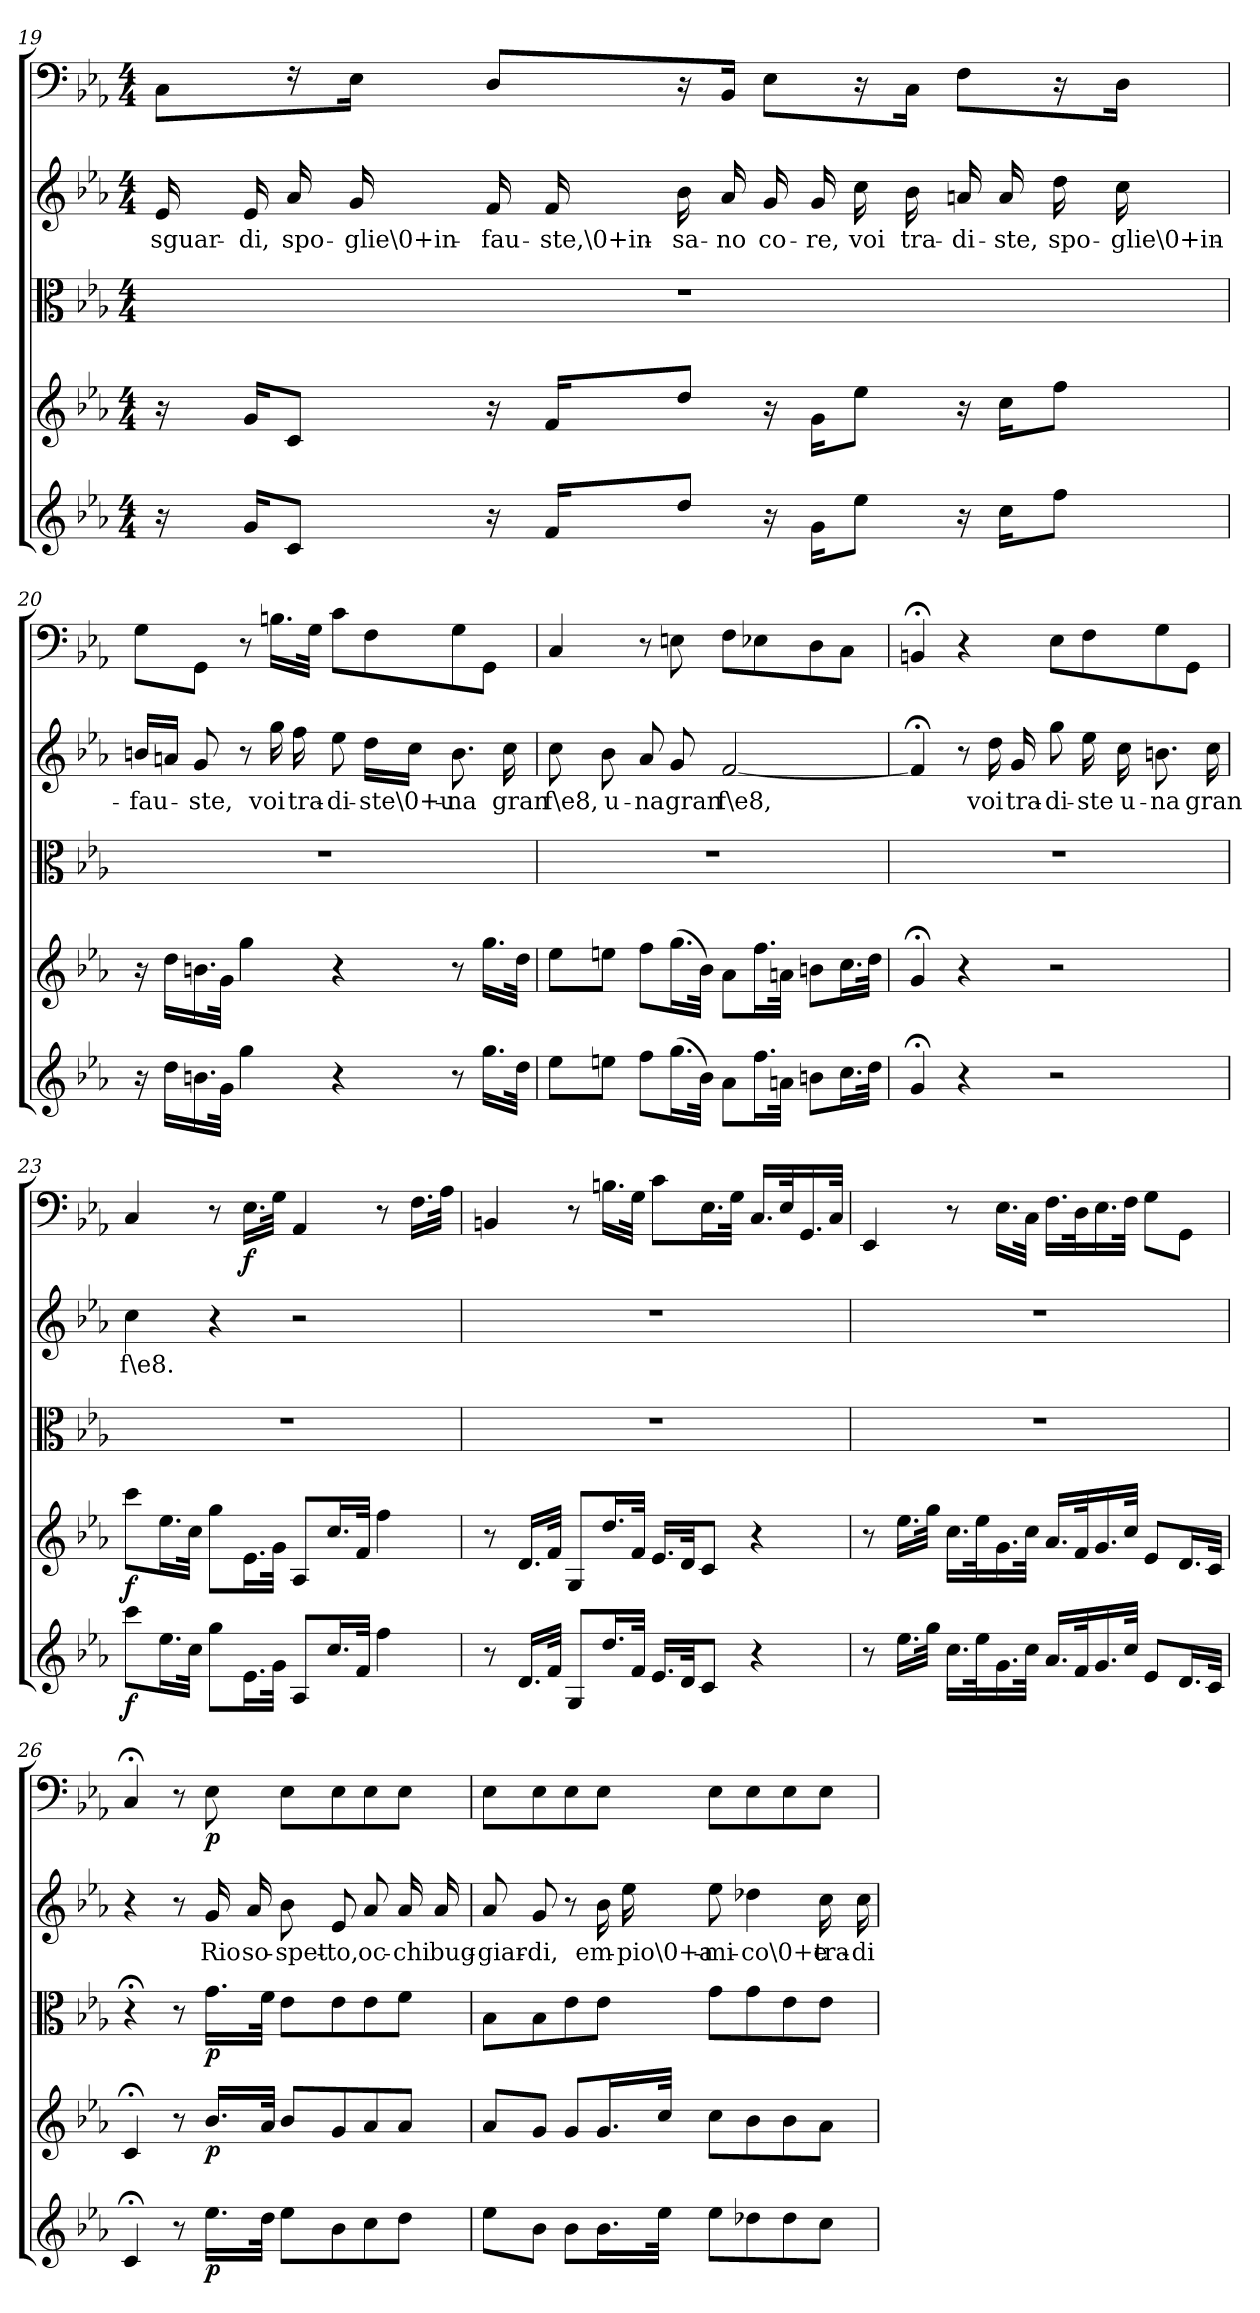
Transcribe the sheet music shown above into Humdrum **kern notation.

**kern	**dynam	**kern	**dynam	**kern	**dynam	**kern	**text	**kern	**dynam
*part5	*part5	*part4	*part4	*part3	*part3	*part2	*part2	*part1	*part1
*staff5	*staff5	*staff4	*staff4	*staff3	*staff3	*staff2	*staff2	*staff1	*staff1
*clefG2	*	*clefG2	*	*clefC3	*	*clefG2	*	*clefF4	*
*k[b-e-a-]	*	*k[b-e-a-]	*	*k[b-e-a-]	*	*k[b-e-a-]	*	*k[b-e-a-]	*
*c:	*	*c:	*	*c:	*	*c:	*	*c:	*
*M4/4	*	*M4/4	*	*M4/4	*	*M4/4	*	*M4/4	*
=19	=19	=19	=19	=19	=19	=19	=19	=19	=19
16r	.	16r	.	1r	.	16e-/	sguar-	8C\L	.
16g/KL	.	16g/KL	.	.	.	16e-/	-di,	.	.
8c/J	.	8c/J	.	.	.	16a-/	spo-	16r	.
.	.	.	.	.	.	16g/	-glie\0+in-	16E-\Jk	.
16r	.	16r	.	.	.	16f/	-fau-	8D/L	.
16f/KL	.	16f/KL	.	.	.	16f/	-ste,\0+in-	.	.
8dd/J	.	8dd/J	.	.	.	16b-\	-sa-	16r	.
.	.	.	.	.	.	16a-/	-no	16BB-/Jk	.
16r	.	16r	.	.	.	16g/	co-	8E-\L	.
16g\KL	.	16g\KL	.	.	.	16g/	-re,	.	.
8ee-\J	.	8ee-\J	.	.	.	16cc\	voi	16r	.
.	.	.	.	.	.	16b-\	tra-	16C\Jk	.
16r	.	16r	.	.	.	16an/	-di-	8F\L	.
16cc\KL	.	16cc\KL	.	.	.	16a/	-ste,	.	.
8ff\J	.	8ff\J	.	.	.	16dd\	spo-	16r	.
.	.	.	.	.	.	16cc\	-glie\0+in-	16D\Jk	.
=20	=20	=20	=20	=20	=20	=20	=20	=20	=20
16r	.	16r	.	1r	.	16bn/LL	-fau-	8G\L	.
16dd\LL	.	16dd\LL	.	.	.	16an/JJ	.	.	.
16.bn\	.	16.bn\	.	.	.	8g/	-ste,	8GG\J	.
32g\JJk	.	32g\JJk	.	.	.	.	.	.	.
4gg\	.	4gg\	.	.	.	8r	.	8r	.
.	.	.	.	.	.	16gg\	voi	16.Bn\LL	.
.	.	.	.	.	.	16ff\	tra-	.	.
.	.	.	.	.	.	.	.	32G\JJk	.
4r	.	4r	.	.	.	8ee-\	-di-	8c\L	.
.	.	.	.	.	.	16dd\LL	-ste\0+u-	8F\	.
.	.	.	.	.	.	16cc\JJ	.	.	.
8r	.	8r	.	.	.	8.b\	-na	8G\	.
16.gg\LL	.	16.gg\LL	.	.	.	.	.	8GG\J	.
.	.	.	.	.	.	16cc\	gran	.	.
32dd\JJk	.	32dd\JJk	.	.	.	.	.	.	.
=21	=21	=21	=21	=21	=21	=21	=21	=21	=21
8ee-\L	.	8ee-\L	.	1r	.	8cc\	f\e8,	4C/	.
8een\J	.	8een\J	.	.	.	8b-\	u-	.	.
8ff\L	.	8ff\L	.	.	.	8a-/	-na	8r	.
(16.gg\L	.	(16.gg\L	.	.	.	8g/	gran	8En\	.
32b-\JJk)	.	32b-\JJk)	.	.	.	.	.	.	.
8a-\L	.	8a-\L	.	.	.	[2f/	f\e8,	8F\L	.
16.ff\L	.	16.ff\L	.	.	.	.	.	8E-X\	.
32an\JJk	.	32an\JJk	.	.	.	.	.	.	.
8bn\L	.	8bn\L	.	.	.	.	.	8D\	.
16.cc\L	.	16.cc\L	.	.	.	.	.	8C\J	.
32dd\JJk	.	32dd\JJk	.	.	.	.	.	.	.
=22	=22	=22	=22	=22	=22	=22	=22	=22	=22
4g;</	.	4g;</	.	1r	.	4f;</]	.	4BBn;</	.
4r	.	4r	.	.	.	8r	.	4r	.
.	.	.	.	.	.	16dd\	voi	.	.
.	.	.	.	.	.	16g/	tra-	.	.
2r	.	2r	.	.	.	8gg\	-di-	8E-\L	.
.	.	.	.	.	.	16ee-\	-ste	8F\	.
.	.	.	.	.	.	16cc\	u-	.	.
.	.	.	.	.	.	8.bn\	-na	8G\	.
.	.	.	.	.	.	.	.	8GG\J	.
.	.	.	.	.	.	16cc\	gran	.	.
=23	=23	=23	=23	=23	=23	=23	=23	=23	=23
8ccc\L	f	8ccc\L	f	1r	.	4cc\	f\e8.	4C/	.
16.ee-\L	.	16.ee-\L	.	.	.	.	.	.	.
32cc\JJk	.	32cc\JJk	.	.	.	.	.	.	.
8gg\L	.	8gg\L	.	.	.	4r	.	8r	.
16.e-\L	.	16.e-\L	.	.	.	.	.	16.E-\LL	f
32g\JJk	.	32g\JJk	.	.	.	.	.	32G\JJk	.
8A-/L	.	8A-/L	.	.	.	2r	.	4AA-/	.
16.cc/L	.	16.cc/L	.	.	.	.	.	.	.
32f/JJk	.	32f/JJk	.	.	.	.	.	.	.
4ff\	.	4ff\	.	.	.	.	.	8r	.
.	.	.	.	.	.	.	.	16.F\LL	.
.	.	.	.	.	.	.	.	32A-\JJk	.
=24	=24	=24	=24	=24	=24	=24	=24	=24	=24
8r	.	8r	.	1r	.	1r	.	4BBn/	.
16.d/LL	.	16.d/LL	.	.	.	.	.	.	.
32f/JJk	.	32f/JJk	.	.	.	.	.	.	.
8G/L	.	8G/L	.	.	.	.	.	8r	.
16.dd/L	.	16.dd/L	.	.	.	.	.	16.Bn\LL	.
32f/JJk	.	32f/JJk	.	.	.	.	.	32G\JJk	.
16.e-/LL	.	16.e-/LL	.	.	.	.	.	8c\L	.
32d/JK	.	32d/JK	.	.	.	.	.	.	.
8c/J	.	8c/J	.	.	.	.	.	16.E-\L	.
.	.	.	.	.	.	.	.	32G\JJk	.
4r	.	4r	.	.	.	.	.	16.C/LL	.
.	.	.	.	.	.	.	.	32E-/K	.
.	.	.	.	.	.	.	.	16.GG/	.
.	.	.	.	.	.	.	.	32C/JJk	.
=25	=25	=25	=25	=25	=25	=25	=25	=25	=25
8r	.	8r	.	1r	.	1r	.	4EE-/	.
16.ee-\LL	.	16.ee-\LL	.	.	.	.	.	.	.
32gg\JJk	.	32gg\JJk	.	.	.	.	.	.	.
16.cc\LL	.	16.cc\LL	.	.	.	.	.	8r	.
32ee-\K	.	32ee-\K	.	.	.	.	.	.	.
16.g\	.	16.g\	.	.	.	.	.	16.E-\LL	.
32cc\JJk	.	32cc\JJk	.	.	.	.	.	32C\JJk	.
16.a-/LL	.	16.a-/LL	.	.	.	.	.	16.F\LL	.
32f/K	.	32f/K	.	.	.	.	.	32D\K	.
16.g/	.	16.g/	.	.	.	.	.	16.E-\	.
32cc/JJk	.	32cc/JJk	.	.	.	.	.	32F\JJk	.
8e-/L	.	8e-/L	.	.	.	.	.	8G\L	.
16.d/L	.	16.d/L	.	.	.	.	.	8GG\J	.
32c/JJk	.	32c/JJk	.	.	.	.	.	.	.
=26	=26	=26	=26	=26	=26	=26	=26	=26	=26
4c;</	.	4c;</	.	4r;<	.	4r	.	4C;</	.
8r	.	8r	.	8r	.	8r	.	8r	.
16.ee-\LL	p	16.b-/LL	p	16.g\LL	p	16g/	Rio	8E-\	p
.	.	.	.	.	.	16a-/	so-	.	.
32dd\JJk	.	32a-/JJk	.	32f\JJk	.	.	.	.	.
8ee-\L	.	8b-/L	.	8e-\L	.	8b-\	-spet-	8E-\L	.
8b-\	.	8g/	.	8e-\	.	8e-/	-to,	8E-\	.
8cc\	.	8a-/	.	8e-\	.	8a-/	oc-	8E-\	.
8dd\J	.	8a-/J	.	8f\J	.	16a-/	-chi	8E-\J	.
.	.	.	.	.	.	16a-/	bug-	.	.
=27	=27	=27	=27	=27	=27	=27	=27	=27	=27
8ee-\L	.	8a-/L	.	8B-\L	.	8a-/	-giar-	8E-\L	.
8b-\J	.	8g/J	.	8B-\	.	8g/	-di,	8E-\	.
8b-\L	.	8g/L	.	8e-\	.	8r	.	8E-\	.
16.b-\L	.	16.g/L	.	8e-\J	.	16b-\	em-	8E-\J	.
.	.	.	.	.	.	16ee-\	-pio\0+a-	.	.
32ee-\JJk	.	32cc/JJk	.	.	.	.	.	.	.
8ee-\L	.	8cc\L	.	8g\L	.	8ee-\	-mi-	8E-\L	.
8dd-X\	.	8b-\	.	8g\	.	4dd-X\	-co\0+e	8E-\	.
8dd-\	.	8b-\	.	8e-\	.	.	.	8E-\	.
8cc\J	.	8a-\J	.	8e-\J	.	16cc\	tra-	8E-\J	.
.	.	.	.	.	.	16cc\	-di-	.	.
=	=	=	=	=	=	=	=	=	=
*-	*-	*-	*-	*-	*-	*-	*-	*-	*-
